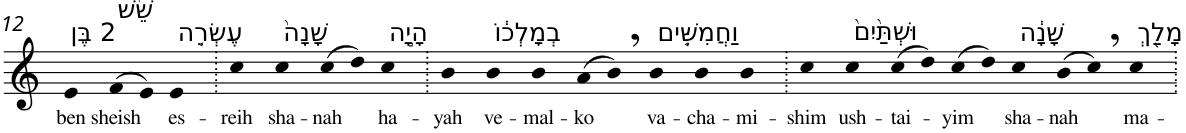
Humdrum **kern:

**kern	**text
*part1	*part1
*staff1	*staff1
*I"Piano	*
*I'Pno	*
!!LO:PB:g=z
*clefG2	*
*k[]	*
=12	=12
!LO:TX:a:t=2 בֶּן	!
!	!LO:LY:b
4e	ben
!LO:TX:a:t=שֵׁ֨שׁ	!
!	!LO:LY:b
(>8f	sheish
8e)	.
!LO:TX:a:t=עֶשְׂרֵ֤ה	!
!	!LO:LY:b
4e	es-
=13.	=13.
!	!LO:LY:b
4cc	-reih
!LO:TX:a:t=שָׁנָה֙	!
!	!LO:LY:b
4cc	sha-
!	!LO:LY:b
(>8cc	-nah
8dd)	.
!LO:TX:a:t=הָיָ֣ה	!
!	!LO:LY:b
4cc	ha-
=14.	=14.
!	!LO:LY:b
4b	-yah
!LO:TX:a:t=בְמָלְכ֔וֹ	!
!	!LO:LY:b
4b	ve-
!	!LO:LY:b
4b	-mal-
!	!LO:LY:b
(>8a	-ko
8b,)	.
!LO:TX:a:t=וַחֲמִשִּׁ֤ים	!
!	!LO:LY:b
4b	va-
!	!LO:LY:b
4b	-cha-
!	!LO:LY:b
4b	-mi-
=15.	=15.
!	!LO:LY:b
4cc	-shim
!LO:TX:a:t=וּשְׁתַּ֙יִם֙	!
!	!LO:LY:b
4cc	ush-
!	!LO:LY:b
(>8cc	-tai-
8dd)	.
!	!LO:LY:b
(>8cc	-yim
8dd)	.
!LO:TX:a:t=שָׁנָ֔ה	!
!	!LO:LY:b
4cc	sha-
!	!LO:LY:b
(>8b	-nah
8cc,)	.
!LO:TX:a:t=מָלַ֖ךְ	!
!	!LO:LY:b
4cc	ma-
=.	=.
*-	*-
